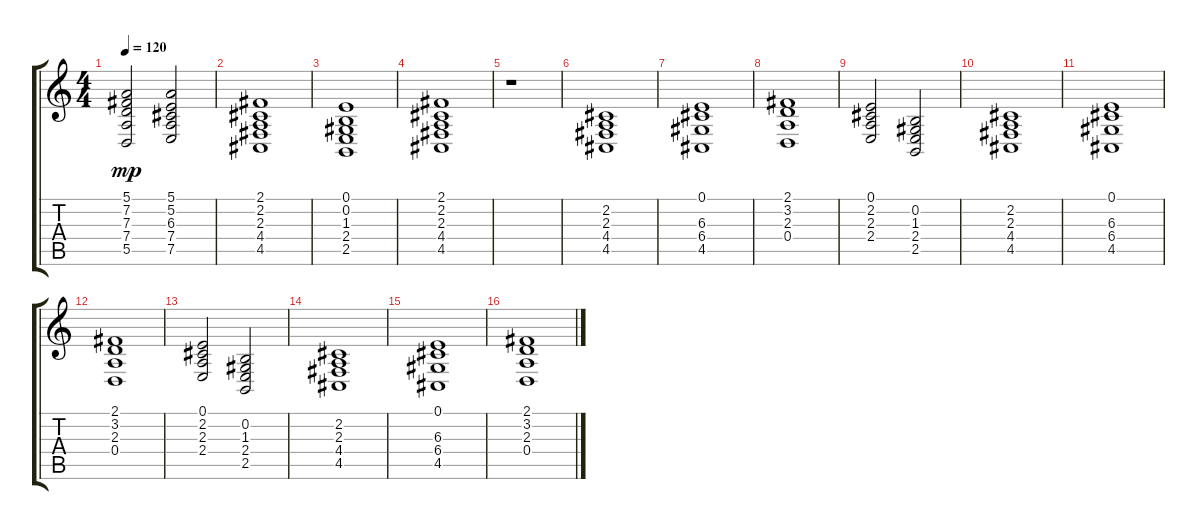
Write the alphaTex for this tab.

\track "" {instrument stringensemble1}
\staff {score tabs}
\tuning (E4 B3 G3 D3 A2 E2) {hide}
\ts (4 4)
\tempo 120
\clef g2
\ks c
(5.1 7.2 7.3 7.4 5.5).2{dy mp} (5.1 5.2 6.3 7.4 7.5).2 |
(2.1 2.2 2.3 4.4 4.5).1 |
(0.1 0.2 1.3 2.4 2.5).1 |
(2.1 2.2 2.3 4.4 4.5).1 |
r.1 |
(2.2 2.3 4.4 4.5).1 |
(0.1 6.3 6.4 4.5).1 |
(2.1 3.2 2.3 0.4).1 |
(0.1 2.2 2.3 2.4).2 (0.2 1.3 2.4 2.5).2 |
(2.2 2.3 4.4 4.5).1 |
(0.1 6.3 6.4 4.5).1 |
(2.1 3.2 2.3 0.4).1 |
(0.1 2.2 2.3 2.4).2 (0.2 1.3 2.4 2.5).2 |
(2.2 2.3 4.4 4.5).1 |
(0.1 6.3 6.4 4.5).1 |
(2.1 3.2 2.3 0.4).1
